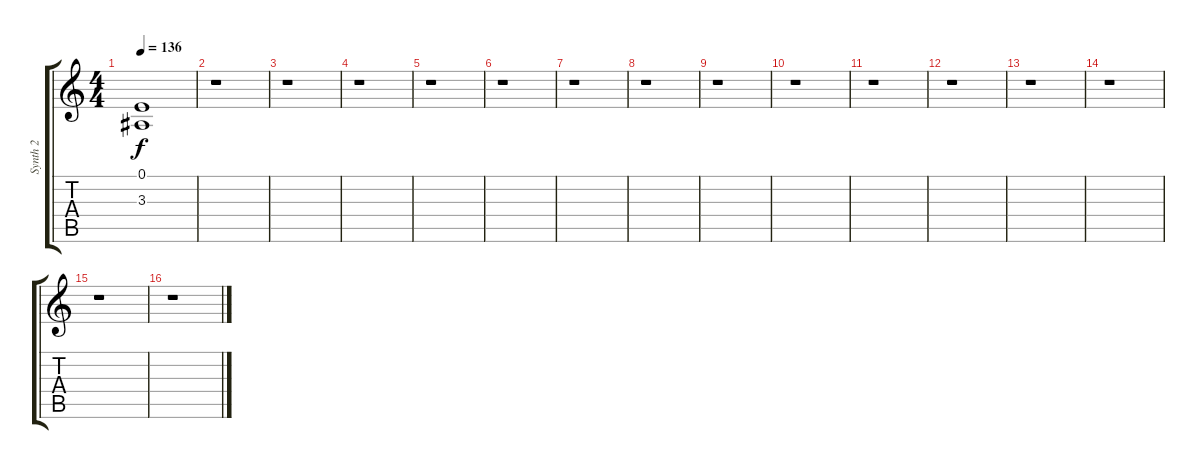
\track ("Synth 2" "Synth 2") {instrument lead8bassandlead}
\staff {score tabs}
\tuning (E4 B3 G3 D3 A2 E2) {hide}
\ts (4 4)
\tempo 136
\clef g2
\ks c
(0.1 3.3).1{dy f} |
r.1 |
r.1 |
r.1 |
r.1 |
r.1 |
r.1 |
r.1 |
r.1 |
r.1 |
r.1 |
r.1 |
r.1 |
r.1 |
r.1 |
r.1
